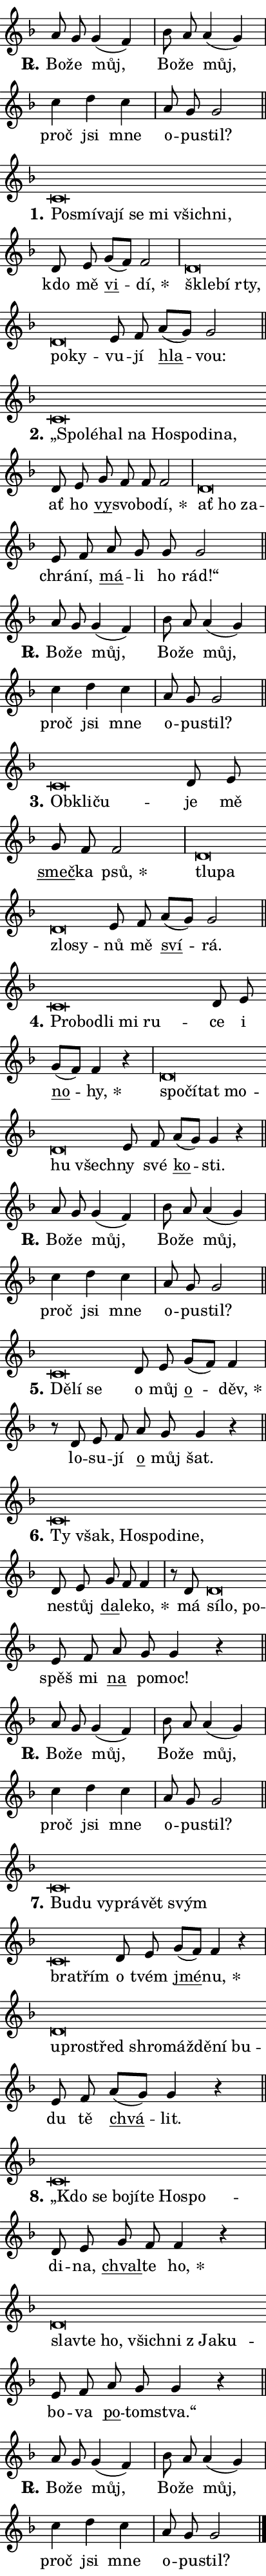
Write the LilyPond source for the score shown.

\version "2.24.0"
\header { tagline = "" }
\paper {
  indent = 0\cm
  top-margin = 0\cm
  right-margin = 0\cm
  bottom-margin = 0\cm
  left-margin = 0\cm
  paper-width = 7\cm
  page-breaking = #ly:one-page-breaking
  system-system-spacing.basic-distance = #11
  score-system-spacing.basic-distance = #11
  ragged-last = ##f
}


%% Author: Thomas Morley
%% https://lists.gnu.org/archive/html/lilypond-user/2020-05/msg00002.html
#(define (line-position grob)
"Returns position of @var[grob} in current system:
   @code{'start}, if at first time-step
   @code{'end}, if at last time-step
   @code{'middle} otherwise
"
  (let* ((col (ly:item-get-column grob))
         (ln (ly:grob-object col 'left-neighbor))
         (rn (ly:grob-object col 'right-neighbor))
         (col-to-check-left (if (ly:grob? ln) ln col))
         (col-to-check-right (if (ly:grob? rn) rn col))
         (break-dir-left
           (and
             (ly:grob-property col-to-check-left 'non-musical #f)
             (ly:item-break-dir col-to-check-left)))
         (break-dir-right
           (and
             (ly:grob-property col-to-check-right 'non-musical #f)
             (ly:item-break-dir col-to-check-right))))
        (cond ((eqv? 1 break-dir-left) 'start)
              ((eqv? -1 break-dir-right) 'end)
              (else 'middle))))

#(define (tranparent-at-line-position vctor)
  (lambda (grob)
  "Relying on @code{line-position} select the relevant enry from @var{vctor}.
Used to determine transparency,"
    (case (line-position grob)
      ((end) (not (vector-ref vctor 0)))
      ((middle) (not (vector-ref vctor 1)))
      ((start) (not (vector-ref vctor 2))))))

noteHeadBreakVisibility =
#(define-music-function (break-visibility)(vector?)
"Makes @code{NoteHead}s transparent relying on @var{break-visibility}"
#{
  \override NoteHead.transparent =
    #(tranparent-at-line-position break-visibility)
#})

#(define delete-ledgers-for-transparent-note-heads
  (lambda (grob)
    "Reads whether a @code{NoteHead} is transparent.
If so this @code{NoteHead} is removed from @code{'note-heads} from
@var{grob}, which is supposed to be @code{LedgerLineSpanner}.
As a result ledgers are not printed for this @code{NoteHead}"
    (let* ((nhds-array (ly:grob-object grob 'note-heads))
           (nhds-list
             (if (ly:grob-array? nhds-array)
                 (ly:grob-array->list nhds-array)
                 '()))
           ;; Relies on the transparent-property being done before
           ;; Staff.LedgerLineSpanner.after-line-breaking is executed.
           ;; This is fragile ...
           (to-keep
             (remove
               (lambda (nhd)
                 (ly:grob-property nhd 'transparent #f))
               nhds-list)))
      ;; TODO find a better method to iterate over grob-arrays, similiar
      ;; to filter/remove etc for lists
      ;; For now rebuilt from scratch
      (set! (ly:grob-object grob 'note-heads)  '())
      (for-each
        (lambda (nhd)
          (ly:pointer-group-interface::add-grob grob 'note-heads nhd))
        to-keep))))

hideNotes = {
  \noteHeadBreakVisibility #begin-of-line-visible
}
unHideNotes = {
  \noteHeadBreakVisibility #all-visible
}

% work-around for resetting accidentals
% https://lilypond.org/doc/v2.23/Documentation/notation/displaying-rhythms#unmetered-music
cadenzaMeasure = {
  \cadenzaOff
  \partial 1024 s1024
  \cadenzaOn
}

#(define-markup-command (accent layout props text) (markup?)
  "Underline accented syllable"
  (interpret-markup layout props
    #{\markup \override #'(offset . 4.3) \underline { #text }#}))

responsum = \markup \concat {
  "R" \hspace #-1.05 \path #0.1 #'((moveto 0 0.07) (lineto 0.9 0.8)) \hspace #0.05 "."
}

\layout {
    \context {
        \Staff
        \remove "Time_signature_engraver"
        \override LedgerLineSpanner.after-line-breaking = #delete-ledgers-for-transparent-note-heads
    }
    \context {
        \Voice {
            \override NoteHead.output-attributes = #'((class . "notehead"))
            \override Hairpin.height = #0.55
        }
    }
    \context {
        \Lyrics {
            \override StanzaNumber.output-attributes = #'((class . "stanzanumber"))
            \override LyricSpace.minimum-distance = #0.9
            \override LyricText.font-name = #"TeX Gyre Schola"
            \override LyricText.font-size = 1
            \override StanzaNumber.font-name = #"TeX Gyre Schola Bold"
            \override StanzaNumber.font-size = 1
        }
    }
}

% magnetic-lyrics.ily
%
%   written by
%     Jean Abou Samra <jean@abou-samra.fr>
%     Werner Lemberg <wl@gnu.org>
%
%   adapted by
%     Jiri Hon <jiri.hon@gmail.com>
%
% Version 2022-Apr-15

% https://www.mail-archive.com/lilypond-user@gnu.org/msg149350.html

#(define (Left_hyphen_pointer_engraver context)
   "Collect syllable-hyphen-syllable occurrences in lyrics and store
them in properties.  This engraver only looks to the left.  For
example, if the lyrics input is @code{foo -- bar}, it does the
following.

@itemize @bullet
@item
Set the @code{text} property of the @code{LyricHyphen} grob between
@q{foo} and @q{bar} to @code{foo}.

@item
Set the @code{left-hyphen} property of the @code{LyricText} grob with
text @q{foo} to the @code{LyricHyphen} grob between @q{foo} and
@q{bar}.
@end itemize

Use this auxiliary engraver in combination with the
@code{lyric-@/text::@/apply-@/magnetic-@/offset!} hook."
   (let ((hyphen #f)
         (text #f))
     (make-engraver
      (acknowledgers
       ((lyric-syllable-interface engraver grob source-engraver)
        (set! text grob)))
      (end-acknowledgers
       ((lyric-hyphen-interface engraver grob source-engraver)
        ;(when (not (grob::has-interface grob 'lyric-space-interface))
          (set! hyphen grob)));)
      ((stop-translation-timestep engraver)
       (when (and text hyphen)
         (ly:grob-set-object! text 'left-hyphen hyphen))
       (set! text #f)
       (set! hyphen #f)))))

#(define (lyric-text::apply-magnetic-offset! grob)
   "If the space between two syllables is less than the value in
property @code{LyricText@/.details@/.squash-threshold}, move the right
syllable to the left so that it gets concatenated with the left
syllable.

Use this function as a hook for
@code{LyricText@/.after-@/line-@/breaking} if the
@code{Left_@/hyphen_@/pointer_@/engraver} is active."
   (let ((hyphen (ly:grob-object grob 'left-hyphen #f)))
     (when hyphen
       (let ((left-text (ly:spanner-bound hyphen LEFT)))
         (when (grob::has-interface left-text 'lyric-syllable-interface)
           (let* ((common (ly:grob-common-refpoint grob left-text X))
                  (this-x-ext (ly:grob-extent grob common X))
                  (left-x-ext
                   (begin
                     ;; Trigger magnetism for left-text.
                     (ly:grob-property left-text 'after-line-breaking)
                     (ly:grob-extent left-text common X)))
                  ;; `delta` is the gap width between two syllables.
                  (delta (- (interval-start this-x-ext)
                            (interval-end left-x-ext)))
                  (details (ly:grob-property grob 'details))
                  (threshold (assoc-get 'squash-threshold details 0.2)))
             (when (< delta threshold)
               (let* (;; We have to manipulate the input text so that
                      ;; ligatures crossing syllable boundaries are not
                      ;; disabled.  For languages based on the Latin
                      ;; script this is essentially a beautification.
                      ;; However, for non-Western scripts it can be a
                      ;; necessity.
                      (lt (ly:grob-property left-text 'text))
                      (rt (ly:grob-property grob 'text))
                      (is-space (grob::has-interface hyphen 'lyric-space-interface))
                      (space (if is-space " " ""))
                      (space-markup (grob-interpret-markup grob " "))
                      (space-size (interval-length (ly:stencil-extent space-markup X)))
                      (extra-delta (if is-space space-size 0))
                      ;; Append new syllable.
                      (ltrt-space (if (and (string? lt) (string? rt))
                                (string-append lt space rt)
                                (make-concat-markup (list lt space rt))))
                      ;; Right-align `ltrt` to the right side.
                      (ltrt-space-markup (grob-interpret-markup
                               grob
                               (make-translate-markup
                                (cons (interval-length this-x-ext) 0)
                                (make-right-align-markup ltrt-space)))))
                 (begin
                   ;; Don't print `left-text`.
                   (ly:grob-set-property! left-text 'stencil #f)
                   ;; Set text and stencil (which holds all collected
                   ;; syllables so far) and shift it to the left.
                   (ly:grob-set-property! grob 'text ltrt-space)
                   (ly:grob-set-property! grob 'stencil ltrt-space-markup)
                   (ly:grob-translate-axis! grob (- (- delta extra-delta)) X))))))))))


#(define (lyric-hyphen::displace-bounds-first grob)
   ;; Make very sure this callback isn't triggered too early.
   (let ((left (ly:spanner-bound grob LEFT))
         (right (ly:spanner-bound grob RIGHT)))
     (ly:grob-property left 'after-line-breaking)
     (ly:grob-property right 'after-line-breaking)
     (ly:lyric-hyphen::print grob)))

squashThreshold = #0.4

\layout {
  \context {
    \Lyrics
    \consists #Left_hyphen_pointer_engraver
    \override LyricText.after-line-breaking =
      #lyric-text::apply-magnetic-offset!
    \override LyricHyphen.stencil = #lyric-hyphen::displace-bounds-first
    \override LyricText.details.squash-threshold = \squashThreshold
    \override LyricHyphen.minimum-distance = 0
    \override LyricHyphen.minimum-length = \squashThreshold
  }
}

squash = \override LyricText.details.squash-threshold = 9999
unSquash = \override LyricText.details.squash-threshold = \squashThreshold

left = \override LyricText.self-alignment-X = #LEFT
unLeft = \revert LyricText.self-alignment-X

starOffset = #(lambda (grob) 
                (let ((x_offset (ly:self-alignment-interface::aligned-on-x-parent grob)))
                  (if (= x_offset 0) 0 (+ x_offset 1.2))))

star = #(define-music-function (syllable)(string?)
"Append star separator at the end of a syllable"
#{
  \once \override LyricText.X-offset = #starOffset
  \lyricmode { \markup {
    #syllable
    \override #'((font-name . "TeX Gyre Schola Bold")) \hspace #0.2 \lower #0.65 \larger "*"
  } }
#})

starAccent = #(define-music-function (syllable)(string?)
"Append star separator at the end of a syllable and make accent"
#{
  \once \override LyricText.X-offset = #starOffset
  \lyricmode { \markup {
    \accent #syllable
    \override #'((font-name . "TeX Gyre Schola Bold")) \hspace #0.2 \lower #0.65 \larger "*"
  } }
#})

breath = #(define-music-function (syllable)(string?)
"Append breathing indicator at the end of a syllable"
#{
  \lyricmode { \markup { #syllable "+" } }
#})

optionalBreath = #(define-music-function (syllable)(string?)
"Append optional breathing indicator at the end of a syllable"
#{
  \lyricmode { \markup { #syllable "(+)" } }
#})


\score {
    <<
        \new Voice = "melody" { \cadenzaOn \key f \major \relative { a'8 g g4( f) \cadenzaMeasure \bar "|" bes8 a a4( g) \cadenzaMeasure \bar "|" c d c \cadenzaMeasure \bar "|" a8 g g2 \cadenzaMeasure \bar "||" \break } }
        \new Lyrics \lyricsto "melody" { \lyricmode { \set stanza = \responsum
Bo -- že můj, Bo -- že můj, proč jsi mne o -- pu -- stil? } }
    >>
    \layout {}
}

\score {
    <<
        \new Voice = "melody" { \cadenzaOn \key f \major \relative { c'\breve*1/16 \hideNotes \breve*1/16 \bar "" \breve*1/16 \bar "" \breve*1/16 \bar "" \breve*1/16 \bar "" \breve*1/16 \bar "" \breve*1/16 \breve*1/16 \bar "" \unHideNotes d8 e \bar "" g[( f)] f2 \cadenzaMeasure \bar "|" d\breve*1/16 \hideNotes \breve*1/16 \bar "" \breve*1/16 \bar "" \breve*1/16 \breve*1/16 \bar "" \unHideNotes e8 f \bar "" a[( g)] g2 \cadenzaMeasure \bar "||" \break } }
        \new Lyrics \lyricsto "melody" { \lyricmode { \set stanza = "1."
\left Po -- \squash smí -- va -- jí se mi všich -- ni, \unLeft \unSquash kdo mě \markup \accent vi -- \star dí, \left škle -- \squash bí rty, po -- ky -- \unLeft \unSquash vu -- jí \markup \accent hla -- vou: } }
    >>
    \layout {}
}

\score {
    <<
        \new Voice = "melody" { \cadenzaOn \key f \major \relative { c'\breve*1/16 \hideNotes \breve*1/16 \bar "" \breve*1/16 \bar "" \breve*1/16 \bar "" \breve*1/16 \bar "" \breve*1/16 \bar "" \breve*1/16 \breve*1/16 \bar "" \unHideNotes d8 e \bar "" g f f f2 \cadenzaMeasure \bar "|" d\breve*1/16 \hideNotes \breve*1/16 \breve*1/16 \bar "" \unHideNotes e8 f \bar "" a g g g2 \cadenzaMeasure \bar "||" \break } }
        \new Lyrics \lyricsto "melody" { \lyricmode { \set stanza = "2."
\left „Spo -- \squash lé -- hal na Ho -- spo -- di -- na, \unLeft \unSquash ať ho \markup \accent vy -- svo -- bo -- \star dí, \left ať \squash ho za -- \unLeft \unSquash chrá -- ní, \markup \accent má -- li ho rád!“ } }
    >>
    \layout {}
}

\score {
    <<
        \new Voice = "melody" { \cadenzaOn \key f \major \relative { a'8 g g4( f) \cadenzaMeasure \bar "|" bes8 a a4( g) \cadenzaMeasure \bar "|" c d c \cadenzaMeasure \bar "|" a8 g g2 \cadenzaMeasure \bar "||" \break } }
        \new Lyrics \lyricsto "melody" { \lyricmode { \set stanza = \responsum
Bo -- že můj, Bo -- že můj, proč jsi mne o -- pu -- stil? } }
    >>
    \layout {}
}

\score {
    <<
        \new Voice = "melody" { \cadenzaOn \key f \major \relative { c'\breve*1/16 \hideNotes \breve*1/16 \breve*1/16 \bar "" \unHideNotes d8 e \bar "" g f f2 \cadenzaMeasure \bar "|" d\breve*1/16 \hideNotes \breve*1/16 \bar "" \breve*1/16 \breve*1/16 \bar "" \unHideNotes e8 f \bar "" a[( g)] g2 \cadenzaMeasure \bar "||" \break } }
        \new Lyrics \lyricsto "melody" { \lyricmode { \set stanza = "3."
\left Ob -- \squash kli -- ču -- \unLeft \unSquash je mě \markup \accent smeč -- ka \star psů, \left tlu -- \squash pa zlo -- sy -- \unLeft \unSquash nů mě \markup \accent sví -- rá. } }
    >>
    \layout {}
}

\score {
    <<
        \new Voice = "melody" { \cadenzaOn \key f \major \relative { c'\breve*1/16 \hideNotes \breve*1/16 \bar "" \breve*1/16 \bar "" \breve*1/16 \breve*1/16 \bar "" \unHideNotes d8 e \bar "" g[( f)] f4 r \cadenzaMeasure \bar "|" d\breve*1/16 \hideNotes \breve*1/16 \bar "" \breve*1/16 \bar "" \breve*1/16 \bar "" \breve*1/16 \breve*1/16 \bar "" \unHideNotes e8 f \bar "" a[( g)] g4 r \cadenzaMeasure \bar "||" \break } }
        \new Lyrics \lyricsto "melody" { \lyricmode { \set stanza = "4."
\left Pro -- \squash bo -- dli mi ru -- \unLeft \unSquash ce i \markup \accent no -- \star hy, \left spo -- \squash čí -- tat mo -- hu všech -- \unLeft \unSquash ny své \markup \accent ko -- sti. } }
    >>
    \layout {}
}

\score {
    <<
        \new Voice = "melody" { \cadenzaOn \key f \major \relative { a'8 g g4( f) \cadenzaMeasure \bar "|" bes8 a a4( g) \cadenzaMeasure \bar "|" c d c \cadenzaMeasure \bar "|" a8 g g2 \cadenzaMeasure \bar "||" \break } }
        \new Lyrics \lyricsto "melody" { \lyricmode { \set stanza = \responsum
Bo -- že můj, Bo -- že můj, proč jsi mne o -- pu -- stil? } }
    >>
    \layout {}
}

\score {
    <<
        \new Voice = "melody" { \cadenzaOn \key f \major \relative { c'\breve*1/16 \hideNotes \breve*1/16 \breve*1/16 \bar "" \unHideNotes d8 e \bar "" g[( f)] f4 \cadenzaMeasure \bar "|" r8 d e f \bar "" a g g4 r \cadenzaMeasure \bar "||" \break } }
        \new Lyrics \lyricsto "melody" { \lyricmode { \set stanza = "5."
\left Dě -- \squash lí se \unLeft \unSquash o můj \markup \accent o -- \star děv, lo -- su -- jí \markup \accent o můj šat. } }
    >>
    \layout {}
}

\score {
    <<
        \new Voice = "melody" { \cadenzaOn \key f \major \relative { c'\breve*1/16 \hideNotes \breve*1/16 \bar "" \breve*1/16 \bar "" \breve*1/16 \bar "" \breve*1/16 \breve*1/16 \bar "" \unHideNotes d8 e \bar "" g f f4 \cadenzaMeasure \bar "|" r8 d d\breve*1/16 \hideNotes \breve*1/16 \breve*1/16 \bar "" \unHideNotes e8 f \bar "" a g g4 r \cadenzaMeasure \bar "||" \break } }
        \new Lyrics \lyricsto "melody" { \lyricmode { \set stanza = "6."
\left Ty \squash však, Ho -- spo -- di -- ne, \unLeft \unSquash ne -- stůj \markup \accent da -- le -- \star ko, má \left sí -- \squash lo, po -- \unLeft \unSquash spěš mi \markup \accent na po -- moc! } }
    >>
    \layout {}
}

\score {
    <<
        \new Voice = "melody" { \cadenzaOn \key f \major \relative { a'8 g g4( f) \cadenzaMeasure \bar "|" bes8 a a4( g) \cadenzaMeasure \bar "|" c d c \cadenzaMeasure \bar "|" a8 g g2 \cadenzaMeasure \bar "||" \break } }
        \new Lyrics \lyricsto "melody" { \lyricmode { \set stanza = \responsum
Bo -- že můj, Bo -- že můj, proč jsi mne o -- pu -- stil? } }
    >>
    \layout {}
}

\score {
    <<
        \new Voice = "melody" { \cadenzaOn \key f \major \relative { c'\breve*1/16 \hideNotes \breve*1/16 \bar "" \breve*1/16 \bar "" \breve*1/16 \bar "" \breve*1/16 \bar "" \breve*1/16 \bar "" \breve*1/16 \breve*1/16 \bar "" \unHideNotes d8 e \bar "" g[( f)] f4 r \cadenzaMeasure \bar "|" d\breve*1/16 \hideNotes \breve*1/16 \bar "" \breve*1/16 \bar "" \breve*1/16 \bar "" \breve*1/16 \bar "" \breve*1/16 \breve*1/16 \bar "" \unHideNotes e8 f \bar "" a[( g)] g4 r \cadenzaMeasure \bar "||" \break } }
        \new Lyrics \lyricsto "melody" { \lyricmode { \set stanza = "7."
\left Bu -- \squash du vy -- prá -- vět svým bra -- třím \unLeft \unSquash o tvém \markup \accent jmé -- \star nu, \left upro -- \squash střed shro -- máž -- dě -- ní bu -- \unLeft \unSquash du tě \markup \accent chvá -- lit. } }
    >>
    \layout {}
}

\score {
    <<
        \new Voice = "melody" { \cadenzaOn \key f \major \relative { c'\breve*1/16 \hideNotes \breve*1/16 \bar "" \breve*1/16 \bar "" \breve*1/16 \bar "" \breve*1/16 \bar "" \breve*1/16 \breve*1/16 \bar "" \unHideNotes d8 e \bar "" g f f4 r \cadenzaMeasure \bar "|" d\breve*1/16 \hideNotes \breve*1/16 \bar "" \breve*1/16 \bar "" \breve*1/16 \bar "" \breve*1/16 \bar "" \breve*1/16 \breve*1/16 \bar "" \unHideNotes e8 f \bar "" a g g4 r \cadenzaMeasure \bar "||" \break } }
        \new Lyrics \lyricsto "melody" { \lyricmode { \set stanza = "8."
\left „Kdo \squash se bo -- jí -- te Ho -- spo -- \unLeft \unSquash di -- na, \markup \accent chval -- te \star ho, \left sla -- \squash vte ho, všich -- ni "z Ja" -- ku -- \unLeft \unSquash bo -- va \markup \accent po -- tom -- stva.“ } }
    >>
    \layout {}
}

\score {
    <<
        \new Voice = "melody" { \cadenzaOn \key f \major \relative { a'8 g g4( f) \cadenzaMeasure \bar "|" bes8 a a4( g) \cadenzaMeasure \bar "|" c d c \cadenzaMeasure \bar "|" a8 g g2 \cadenzaMeasure \bar "||" \break } \bar "|." }
        \new Lyrics \lyricsto "melody" { \lyricmode { \set stanza = \responsum
Bo -- že můj, Bo -- že můj, proč jsi mne o -- pu -- stil? } }
    >>
    \layout {}
}
